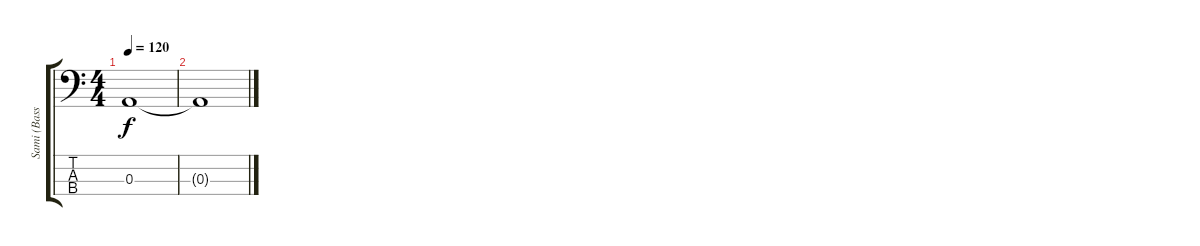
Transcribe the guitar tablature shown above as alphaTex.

\track ("Sami (Bass)" "Sami (Bass") {instrument electricbassfinger}
\staff {score tabs}
\tuning (G2 D2 A1 E1) {hide}
\ts (4 4)
\tempo 120
\clef f4
\ks c
0.3.1{dy f} |
0.3{t}.1{volume 0}
